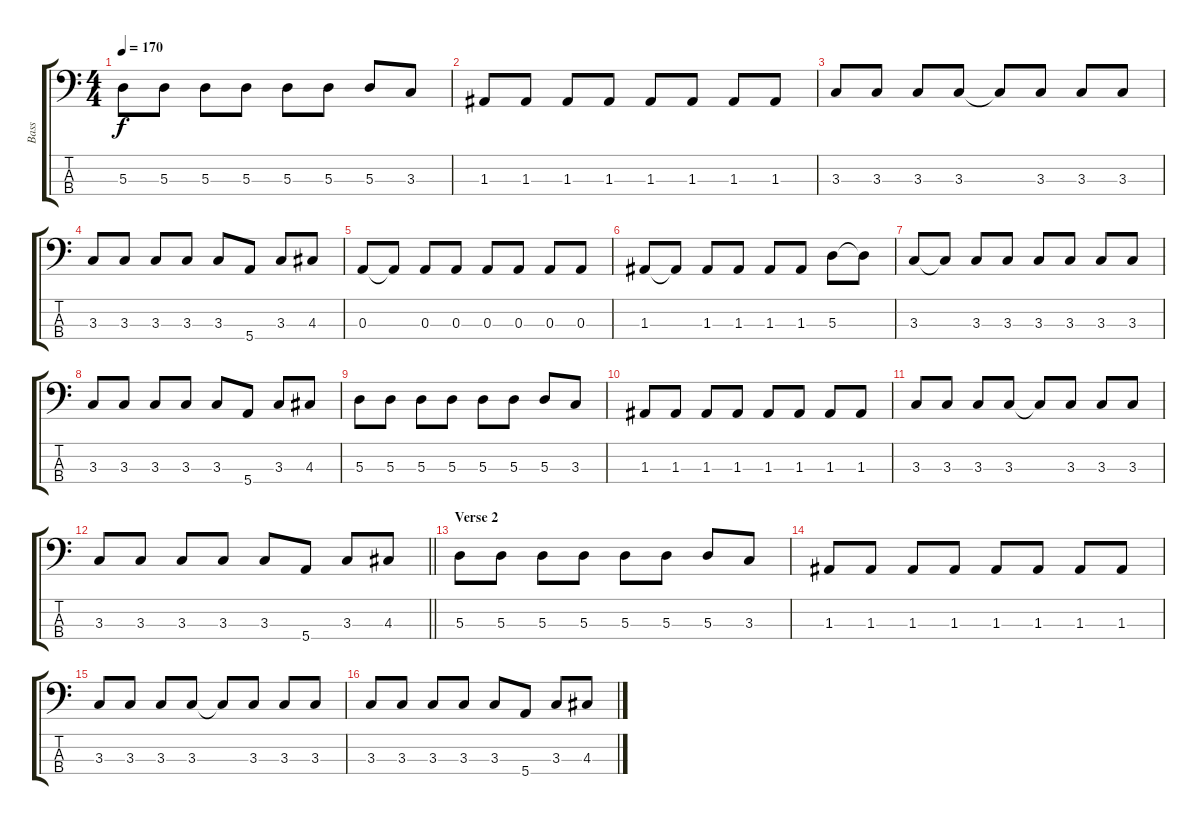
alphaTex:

\track ("Bass" "Bass") {instrument electricbasspick}
\staff {score tabs}
\tuning (G2 D2 A1 E1) {hide}
\ts (4 4)
\tempo 170
\clef f4
\ks c
5.3.8{dy f} 5.3.8 5.3.8 5.3.8 5.3.8 5.3.8 5.3.8 3.3.8 |
1.3.8 1.3.8 1.3.8 1.3.8 1.3.8 1.3.8 1.3.8 1.3.8 |
3.3.8 3.3.8 3.3.8 3.3.8 3.3{t}.8 3.3.8 3.3.8 3.3.8 |
3.3.8 3.3.8 3.3.8 3.3.8 3.3.8 5.4.8 3.3.8 4.3.8 |
0.3.8 0.3{t}.8 0.3.8 0.3.8 0.3.8 0.3.8 0.3.8 0.3.8 |
1.3.8 1.3{t}.8 1.3.8 1.3.8 1.3.8 1.3.8 5.3.8 5.3{t}.8 |
3.3.8 3.3{t}.8 3.3.8 3.3.8 3.3.8 3.3.8 3.3.8 3.3.8 |
3.3.8 3.3.8 3.3.8 3.3.8 3.3.8 5.4.8 3.3.8 4.3.8 |
5.3.8 5.3.8 5.3.8 5.3.8 5.3.8 5.3.8 5.3.8 3.3.8 |
1.3.8 1.3.8 1.3.8 1.3.8 1.3.8 1.3.8 1.3.8 1.3.8 |
3.3.8 3.3.8 3.3.8 3.3.8 3.3{t}.8 3.3.8 3.3.8 3.3.8 |
\barLineRight lightlight
3.3.8 3.3.8 3.3.8 3.3.8 3.3.8 5.4.8 3.3.8 4.3.8 |
\section ("" "Verse 2")
5.3.8 5.3.8 5.3.8 5.3.8 5.3.8 5.3.8 5.3.8 3.3.8 |
1.3.8 1.3.8 1.3.8 1.3.8 1.3.8 1.3.8 1.3.8 1.3.8 |
3.3.8 3.3.8 3.3.8 3.3.8 3.3{t}.8 3.3.8 3.3.8 3.3.8 |
3.3.8 3.3.8 3.3.8 3.3.8 3.3.8 5.4.8 3.3.8 4.3.8
